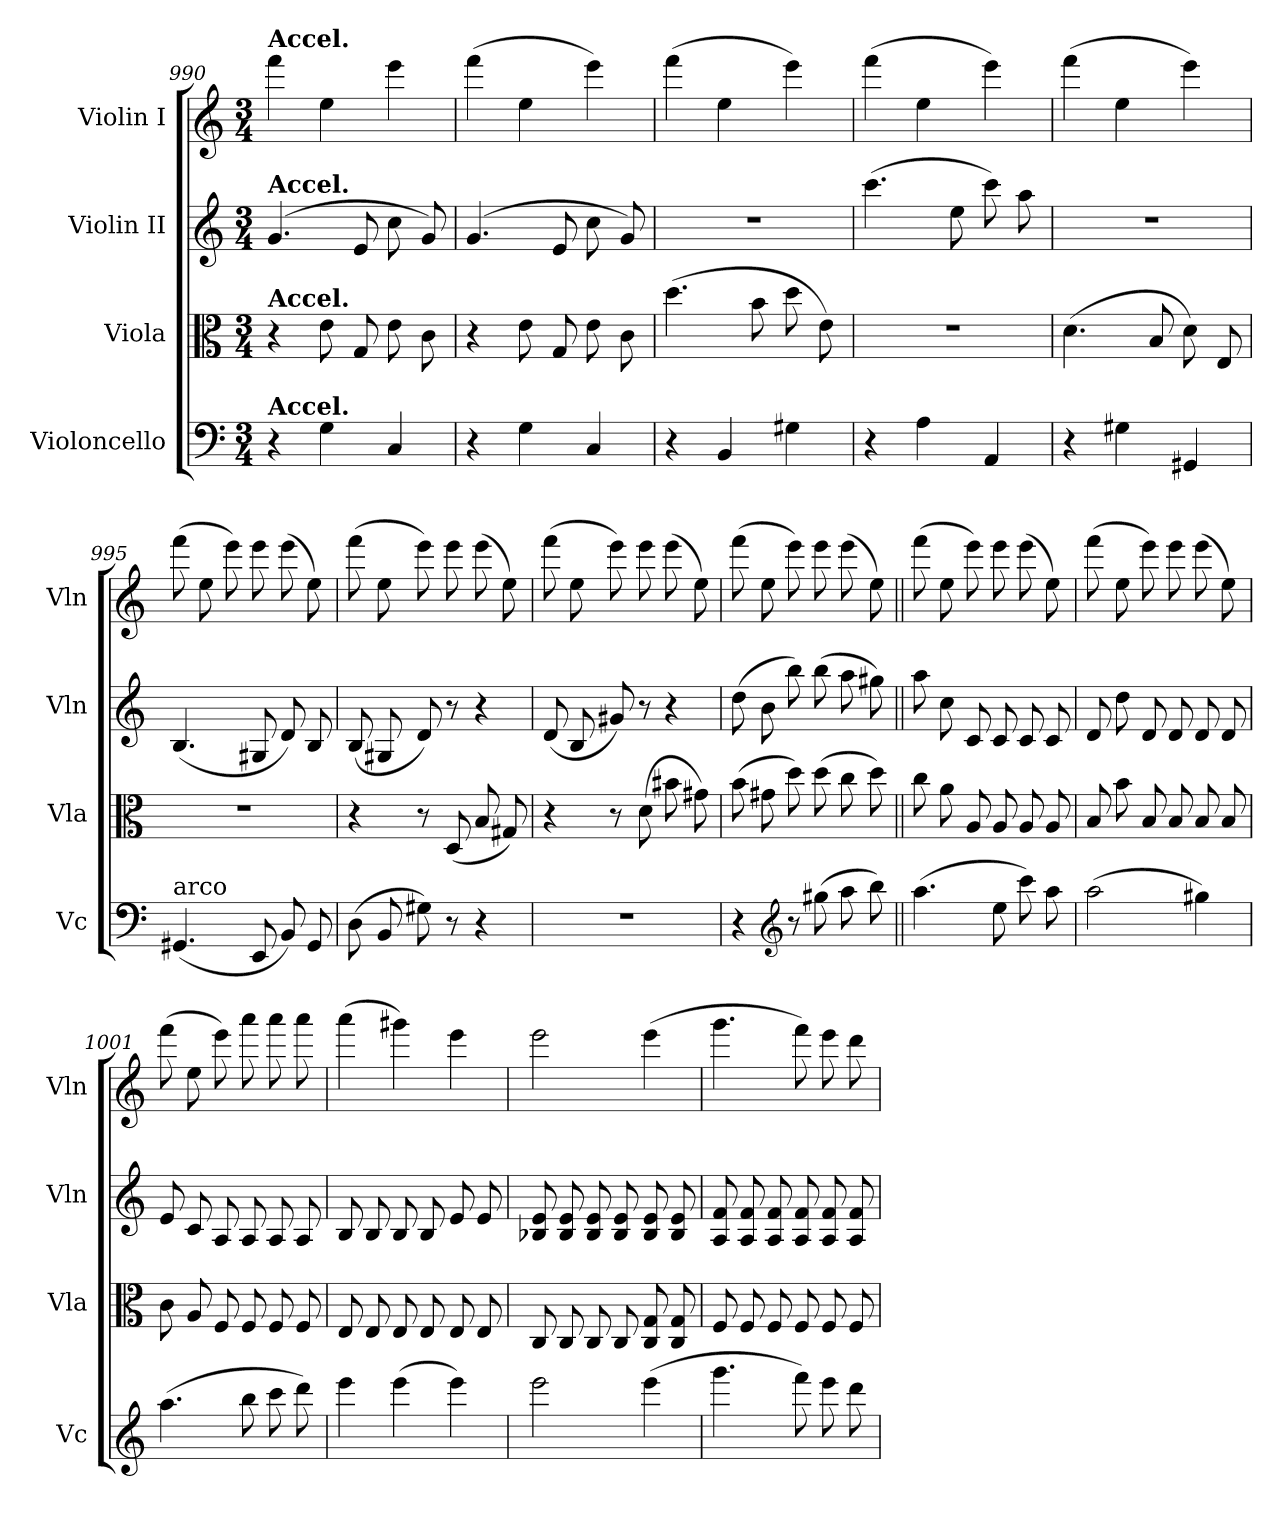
**kern	**kern	**kern	**kern
*part4	*part3	*part2	*part1
*staff4	*staff3	*staff2	*staff1
*I"Violoncello	*I"Viola	*I"Violin II	*I"Violin I
*I'Vc	*I'Vla	*I'Vln	*I'Vln
*clefF4	*clefC3	*clefG2	*clefG2
*k[]	*k[]	*k[]	*k[]
*C:	*C:	*C:	*C:
*M3/4	*M3/4	*M3/4	*M3/4
=990	=990	=990	=990
!	!	!	!LO:TX:a:B:t=Accel.
!	!	!LO:TX:a:B:t=Accel.	!
!	!LO:TX:a:B:t=Accel.	!	!
!LO:TX:a:B:t=Accel.	!	!	!
4r	4r	(4.g	4fff
4G	8e	.	4ee
.	8G	8e	.
4C	8e	8cc	4eee
.	8c	8g)	.
=991	=991	=991	=991
4r	4r	(4.g	(4fff
4G	8e	.	4ee
.	8G	8e	.
4C	8e	8cc	4eee)
.	8c	8g)	.
=992	=992	=992	=992
4r	(4.dd	2.r	(4fff
4BB	.	.	4ee
.	8b	.	.
4G#X	8dd	.	4eee)
.	8e)	.	.
=993	=993	=993	=993
4r	2.r	(4.ccc	(4fff
4A	.	.	4ee
.	.	8ee	.
4AA	.	8ccc)	4eee)
.	.	8aa	.
=994	=994	=994	=994
4r	(4.d	2.r	(4fff
4G#X	.	.	4ee
.	8B	.	.
4GG#X	8d)	.	4eee)
.	8E	.	.
=995	=995	=995	=995
!LO:TX:a:t=arco	!	!	!
(4.GG#X	2.r	(4.B	(8fff
.	.	.	8ee
.	.	.	8eee)
8EE	.	8G#X	8eee
8BB)	.	8d)	(8eee
8GG#	.	8B	8ee)
=996	=996	=996	=996
(8D	4r	(8B	(8fff
8BB	.	8G#X	8ee
8G#X)	8r	8d)	8eee)
8r	(8D	8r	8eee
4r	8B	4r	(8eee
.	8G#X)	.	8ee)
=997	=997	=997	=997
2.r	4r	(8d	(8fff
.	.	8B	8ee
.	8r	8g#X)	8eee)
.	(8d	8r	8eee
.	8b#X	4r	(8eee
.	8g#X)	.	8ee)
=998	=998	=998	=998
4r	(8b	(8dd	(8fff
.	8g#X	8b	8ee
*clefG2	*	*	*
8r	8dd)	8bb)	8eee)
(8gg#X	(8dd	(8bb	8eee
8aa	8cc	8aa	(8eee
8bb)	8dd)	8gg#X)	8ee)
=999||	=999||	=999||	=999||
(4.aa	8cc	8aa	(8fff
.	8a	8cc	8ee
.	8A	8c	8eee)
8ee	8A	8c	8eee
8ccc)	8A	8c	(8eee
8aa	8A	8c	8ee)
=1000	=1000	=1000	=1000
(2aa	8B	8d	(8fff
.	8b	8dd	8ee
.	8B	8d	8eee)
.	8B	8d	8eee
4gg#X)	8B	8d	(8eee
.	8B	8d	8ee)
=1001	=1001	=1001	=1001
(4.aa	8c	8e	(8fff
.	8A	8c	8ee
.	8F	8A	8eee)
8bb	8F	8A	8aaa
8ccc	8F	8A	8aaa
8ddd)	8F	8A	8aaa
=1002	=1002	=1002	=1002
4eee	8E	8B	(4aaa
.	8E	8B	.
(4eee	8E	8B	4ggg#X)
.	8E	8B	.
4eee)	8E	8e	4eee
.	8E	8e	.
=1003	=1003	=1003	=1003
2eee	8C	8B-X 8e	2eee
.	8C	8B- 8e	.
.	8C	8B- 8e	.
.	8C	8B- 8e	.
(4eee	8C 8G	8B- 8e	(4eee
.	8C 8G	8B- 8e	.
=1004	=1004	=1004	=1004
4.ggg	8F	8A 8f	4.ggg
.	8F	8A 8f	.
.	8F	8A 8f	.
8fff)	8F	8A 8f	8fff)
8eee	8F	8A 8f	8eee
8ddd	8F	8A 8f	8ddd
=	=	=	=
*-	*-	*-	*-
